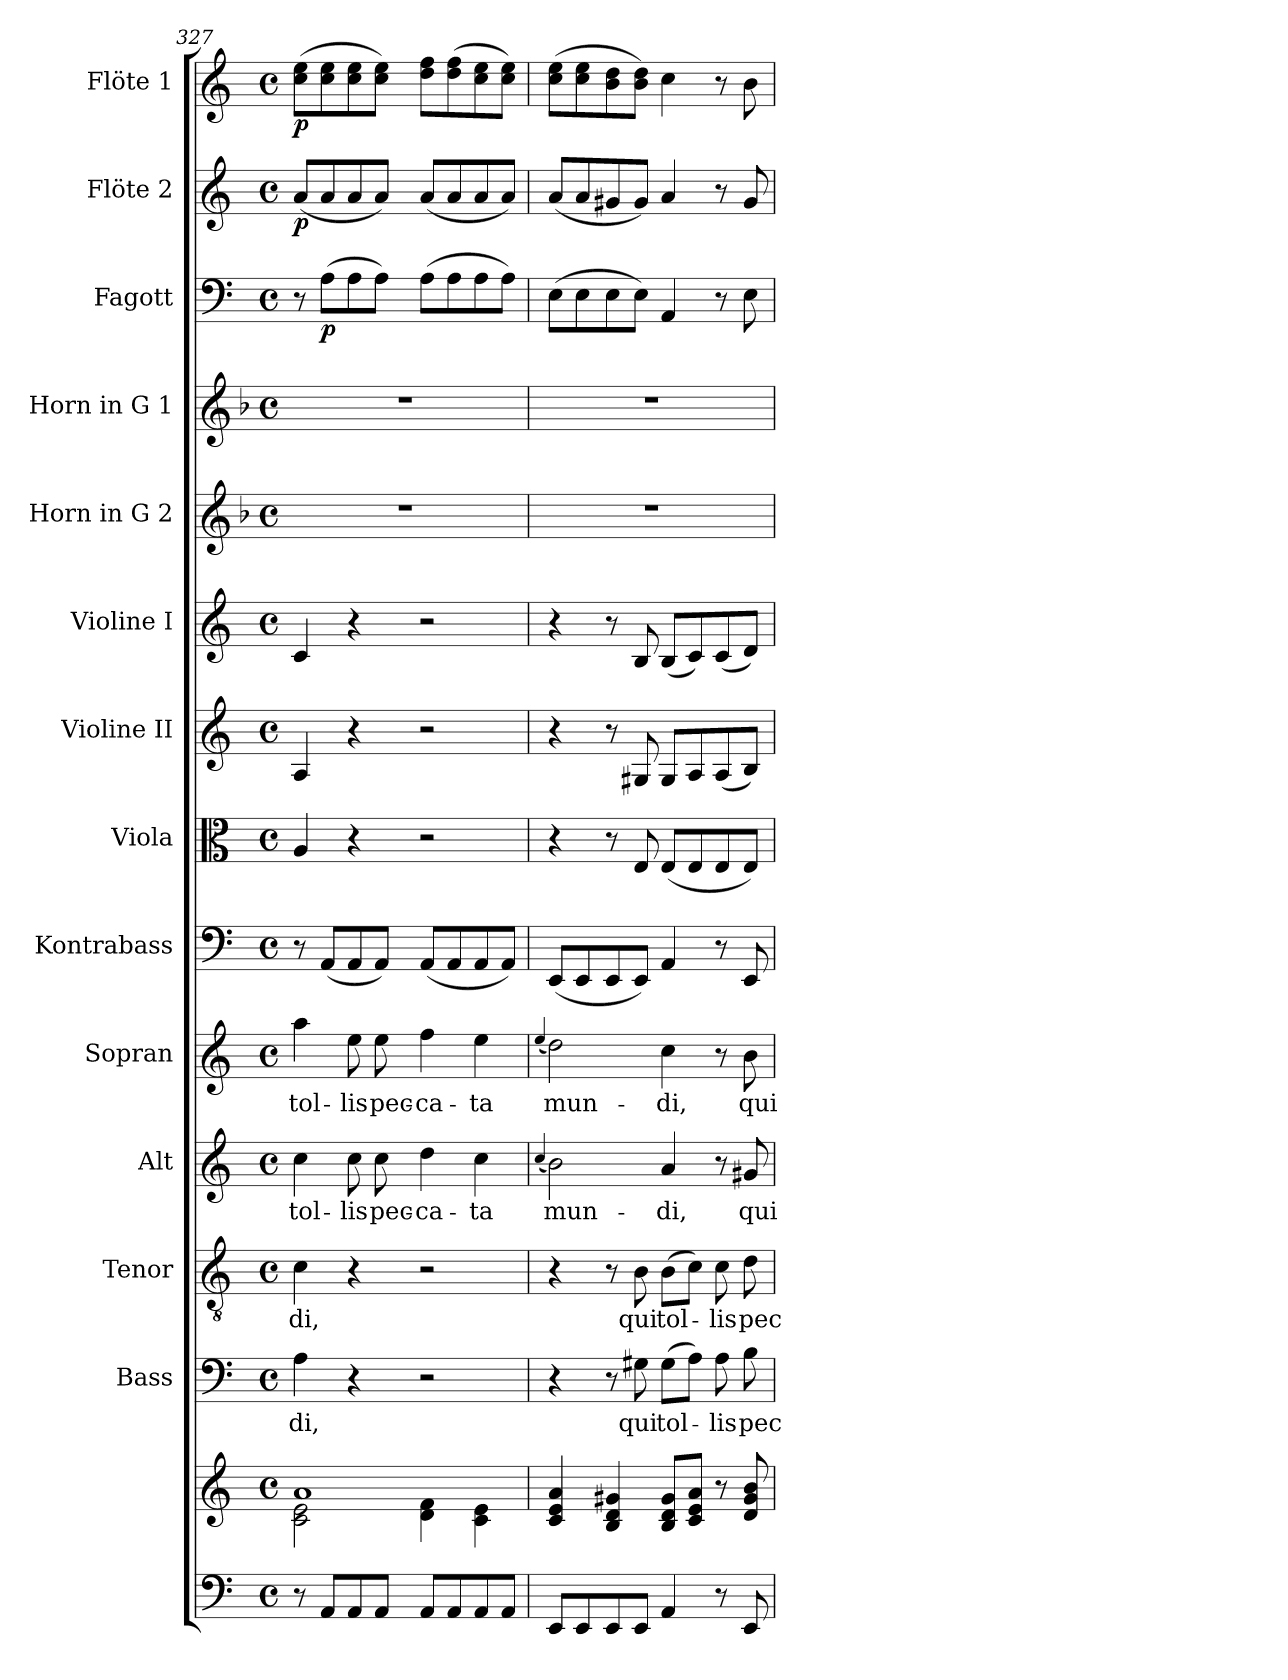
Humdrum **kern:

**kern	**kern	**kern	**text	**kern	**text	**kern	**text	**kern	**text	**kern	**kern	**kern	**kern	**kern	**kern	**kern	**dynam	**kern	**dynam	**kern	**dynam
*part14	*part14	*part13	*part13	*part12	*part12	*part11	*part11	*part10	*part10	*part9	*part8	*part7	*part6	*part5	*part4	*part3	*part3	*part2	*part2	*part1	*part1
*staff15	*staff14	*staff13	*staff13	*staff12	*staff12	*staff11	*staff11	*staff10	*staff10	*staff9	*staff8	*staff7	*staff6	*staff5	*staff4	*staff3	*staff3	*staff2	*staff2	*staff1	*staff1
*	*	*I"Bass	*	*I"Tenor	*	*I"Alt	*	*I"Sopran	*	*I"Kontrabass	*I"Viola	*I"Violine II	*I"Violine I	*I"Horn in G 2	*I"Horn in G 1	*I"Fagott	*	*I"Flöte 2	*	*I"Flöte 1	*
*	*	*I'B.	*	*I'T.	*	*I'A.	*	*I'S.	*	*I'Kb.	*I'Vla.	*I'Vl. II	*I'Vl. I	*	*	*I'Fg.	*	*I'Fl. 2	*	*I'Fl. 1	*
!!LO:PB:g=z
*clefF4	*clefG2	*clefF4	*	*clefGv2	*	*clefG2	*	*clefG2	*	*clefF4	*clefC3	*clefG2	*clefG2	*clefG2	*clefG2	*clefF4	*	*clefG2	*	*clefG2	*
*	*	*	*	*	*	*	*	*	*	*ITrd7c12	*	*	*	*ITrd3c5	*ITrd3c5	*	*	*	*	*	*
*k[]	*k[]	*k[]	*	*k[]	*	*k[]	*	*k[]	*	*k[]	*k[]	*k[]	*k[]	*k[]	*k[]	*k[]	*	*k[]	*	*k[]	*
*C:	*C:	*C:	*	*C:	*	*C:	*	*C:	*	*C:	*C:	*C:	*C:	*C:	*C:	*C:	*	*C:	*	*C:	*
*M4/4	*M4/4	*M4/4	*	*M4/4	*	*M4/4	*	*M4/4	*	*M4/4	*M4/4	*M4/4	*M4/4	*M4/4	*M4/4	*M4/4	*	*M4/4	*	*M4/4	*
*met(c)	*met(c)	*met(c)	*	*met(c)	*	*met(c)	*	*met(c)	*	*met(c)	*met(c)	*met(c)	*met(c)	*met(c)	*met(c)	*met(c)	*	*met(c)	*	*met(c)	*
=327	=327	=327	=327	=327	=327	=327	=327	=327	=327	=327	=327	=327	=327	=327	=327	=327	=327	=327	=327	=327	=327
*	*^	*	*	*	*	*	*	*	*	*	*	*	*	*	*	*	*	*	*	*	*
!	!	!	!	!LO:LY:b	!	!LO:LY:b	!	!LO:LY:b	!	!LO:LY:b	!	!	!	!	!	!	!	!	!	!LO:DY:b	!	!LO:DY:b
8r	1a	2c\ 2e\	4A\	-di,	4c\	-di,	4cc\	tol-	4aa\	tol-	8r	4A/	4A/	4c/	1r	1r	8r	.	(<8a/L	p	(>8cc\ 8ee\L	p
!	!	!	!	!	!	!	!	!	!	!	!	!	!	!	!	!	!	!LO:DY:b	!	!	!	!
8AA/L	.	.	.	.	.	.	.	.	.	.	(<8AAA/L	.	.	.	.	.	(>8A\L	p	8a/	.	8cc\ 8ee\	.
!	!	!	!	!	!	!	!	!LO:LY:b	!	!LO:LY:b	!	!	!	!	!	!	!	!	!	!	!	!
8AA/	.	.	4r	.	4r	.	8cc\	-lis	8ee\	-lis	8AAA/	4r	4r	4r	.	.	8A\	.	8a/	.	8cc\ 8ee\	.
!	!	!	!	!	!	!	!	!LO:LY:b	!	!LO:LY:b	!	!	!	!	!	!	!	!	!	!	!	!
8AA/J	.	.	.	.	.	.	8cc\	pec-	8ee\	pec-	8AAA/J)	.	.	.	.	.	8A\J)	.	8a/J)	.	8cc\ 8ee\J)	.
!	!	!	!	!	!	!	!	!LO:LY:b	!	!LO:LY:b	!	!	!	!	!	!	!	!	!	!	!	!
8AA/L	.	4d\ 4f\	2r	.	2r	.	4dd\	-ca-	4ff\	-ca-	(<8AAA/L	2r	2r	2r	.	.	(>8A\L	.	(<8a/L	.	8dd\ 8ff\L	.
8AA/	.	.	.	.	.	.	.	.	.	.	8AAA/	.	.	.	.	.	8A\	.	8a/	.	(>8dd\ 8ff\	.
!	!	!	!	!	!	!	!	!LO:LY:b	!	!LO:LY:b	!	!	!	!	!	!	!	!	!	!	!	!
8AA/	.	4c\ 4e\	.	.	.	.	4cc\	-ta	4ee\	-ta	8AAA/	.	.	.	.	.	8A\	.	8a/	.	8cc\ 8ee\	.
8AA/J	.	.	.	.	.	.	.	.	.	.	8AAA/J)	.	.	.	.	.	8A\J)	.	8a/J)	.	8cc\ 8ee\J)	.
*	*v	*v	*	*	*	*	*	*	*	*	*	*	*	*	*	*	*	*	*	*	*	*
=328	=328	=328	=328	=328	=328	=328	=328	=328	=328	=328	=328	=328	=328	=328	=328	=328	=328	=328	=328	=328	=328
.	.	.	.	.	.	(<4qqcc/	.	(<4qqee/	.	.	.	.	.	.	.	.	.	.	.	.	.
!	!	!	!	!	!	!	!LO:LY:b	!	!LO:LY:b	!	!	!	!	!	!	!	!	!	!	!	!
8EE/L	4c/ 4e/ 4a/	4r	.	4r	.	2b\)	mun-	2dd\)	mun-	(<8EEE/L	4r	4r	4r	1r	1r	(>8E\L	.	(<8a/L	.	(>8cc\ 8ee\L	.
8EE/	.	.	.	.	.	.	.	.	.	8EEE/	.	.	.	.	.	8E\	.	8a/	.	8cc\ 8ee\	.
8EE/	4B/ 4d/ 4g#X/	8r	.	8r	.	.	.	.	.	8EEE/	8r	8r	8r	.	.	8E\	.	8g#X/	.	8b\ 8dd\	.
!	!	!	!LO:LY:b	!	!LO:LY:b	!	!	!	!	!	!	!	!	!	!	!	!	!	!	!	!
8EE/J	.	8G#X\	qui	8B\	qui	.	.	.	.	8EEE/J)	8E/	8G#X/	8B/	.	.	8E\J)	.	8g#/J)	.	8b\ 8dd\J)	.
!	!	!	!LO:LY:b	!	!LO:LY:b	!	!LO:LY:b	!	!LO:LY:b	!	!	!	!	!	!	!	!	!	!	!	!
4AA/	8B/ 8d/ 8g#/L	(>8G#\L	tol-	(>8B\L	tol-	4a/	-di,	4cc\	-di,	4AAA/	(<8E/L	8G#/L	(<8B/L	.	.	4AA/	.	4a/	.	4cc\	.
.	8c/ 8e/ 8a/J	8A\J)	.	8c\J)	.	.	.	.	.	.	8E/	8A/	8c/)	.	.	.	.	.	.	.	.
!	!	!	!LO:LY:b	!	!LO:LY:b	!	!	!	!	!	!	!	!	!	!	!	!	!	!	!	!
8r	8r	8A\	-lis	8c\	-lis	8r	.	8r	.	8r	8E/	(<8A/	(<8c/	.	.	8r	.	8r	.	8r	.
!	!	!	!LO:LY:b	!	!LO:LY:b	!	!LO:LY:b	!	!LO:LY:b	!	!	!	!	!	!	!	!	!	!	!	!
8EE/	8d/ 8g#/ 8b/	8B\	pec-	8d\	pec-	8g#X/	qui	8b\	qui	8EEE/	8E/J)	8B/J)	8d/J)	.	.	8E\	.	8g#/	.	8b\	.
=	=	=	=	=	=	=	=	=	=	=	=	=	=	=	=	=	=	=	=	=	=
*-	*-	*-	*-	*-	*-	*-	*-	*-	*-	*-	*-	*-	*-	*-	*-	*-	*-	*-	*-	*-	*-
